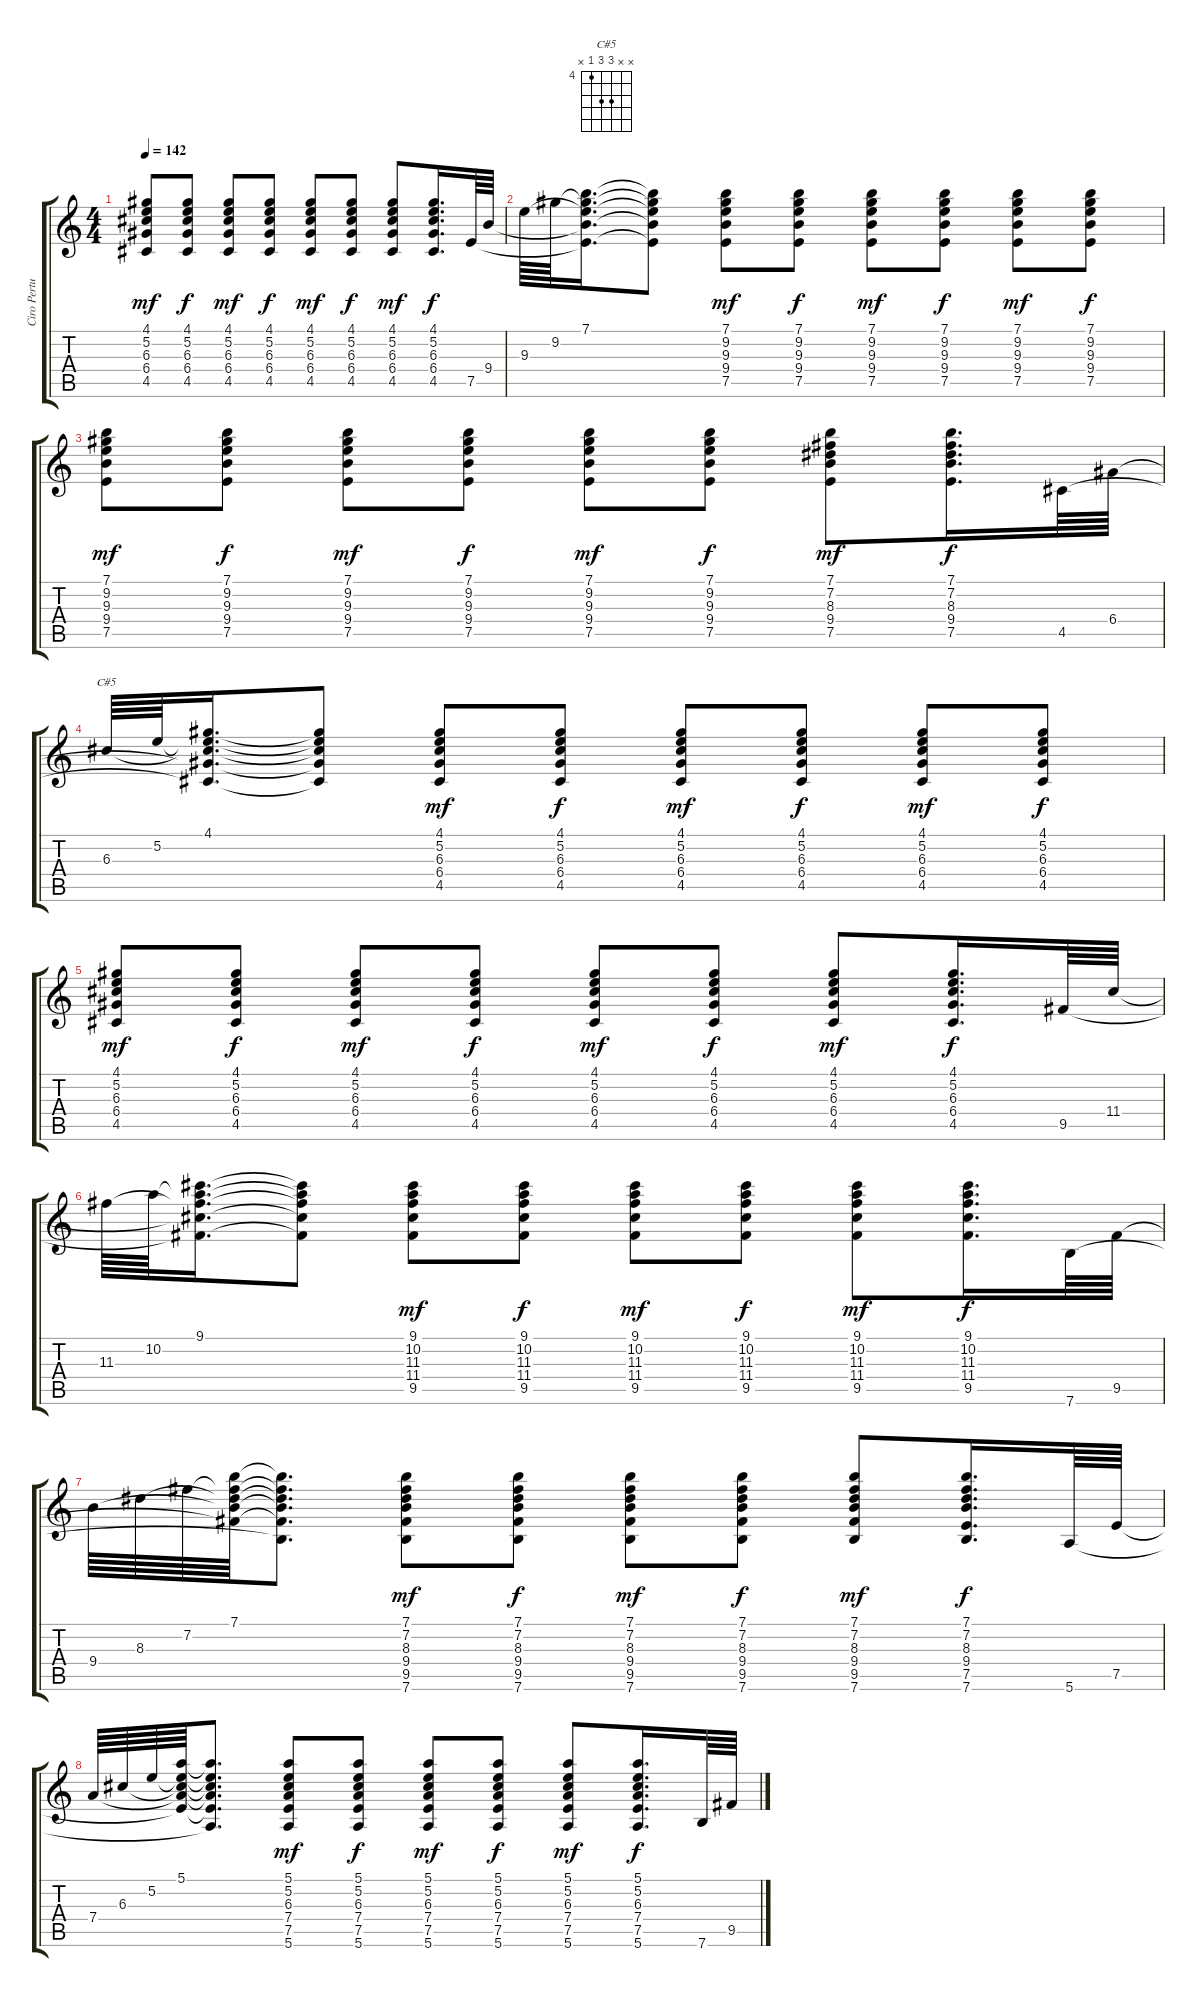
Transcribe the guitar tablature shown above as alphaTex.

\track ("Ciro Pertusi" "Ciro Pertu") {instrument acousticguitarsteel}
\staff {score tabs}
\tuning (E4 B3 G3 D3 A2 E2) {hide}
\chord ("C#5" x x 6 6 4 x) {firstfret 4}
\ts (4 4)
\tempo 142
\clef g2
\ks c
(4.1 5.2 6.3 6.4 4.5).8{dy mf} (4.1 5.2 6.3 6.4 4.5).8{dy f} (4.1 5.2 6.3 6.4 4.5).8{dy mf} (4.1 5.2 6.3 6.4 4.5).8{dy f} (4.1 5.2 6.3 6.4 4.5).8{dy mf} (4.1 5.2 6.3 6.4 4.5).8{dy f} (4.1 5.2 6.3 6.4 4.5).8{dy mf} (4.1 5.2 6.3 6.4 4.5).16{d dy f} 7.5.64 9.4.64 |
9.3.64 9.2.64 (7.1 9.2{t} 9.3{t} 9.4{t} 7.5{t}).16{d} (7.1{t} 9.2{t} 9.3{t} 9.4{t} 7.5{t}).8 (7.1 9.2 9.3 9.4 7.5).8{dy mf} (7.1 9.2 9.3 9.4 7.5).8{dy f} (7.1 9.2 9.3 9.4 7.5).8{dy mf} (7.1 9.2 9.3 9.4 7.5).8{dy f} (7.1 9.2 9.3 9.4 7.5).8{dy mf} (7.1 9.2 9.3 9.4 7.5).8{dy f} |
(7.1 9.2 9.3 9.4 7.5).8{dy mf} (7.1 9.2 9.3 9.4 7.5).8{dy f} (7.1 9.2 9.3 9.4 7.5).8{dy mf} (7.1 9.2 9.3 9.4 7.5).8{dy f} (7.1 9.2 9.3 9.4 7.5).8{dy mf} (7.1 9.2 9.3 9.4 7.5).8{dy f} (7.1 7.2 8.3 9.4 7.5).8{dy mf} (7.1 7.2 8.3 9.4 7.5).16{d dy f} 4.5.64 6.4.64 |
6.3.64{ch "C#5"} 5.2.64 (4.1 5.2{t} 6.3{t} 6.4{t} 4.5{t}).16{d} (4.1{t} 5.2{t} 6.3{t} 6.4{t} 4.5{t}).8 (4.1 5.2 6.3 6.4 4.5).8{dy mf} (4.1 5.2 6.3 6.4 4.5).8{dy f} (4.1 5.2 6.3 6.4 4.5).8{dy mf} (4.1 5.2 6.3 6.4 4.5).8{dy f} (4.1 5.2 6.3 6.4 4.5).8{dy mf} (4.1 5.2 6.3 6.4 4.5).8{dy f} |
(4.1 5.2 6.3 6.4 4.5).8{dy mf} (4.1 5.2 6.3 6.4 4.5).8{dy f} (4.1 5.2 6.3 6.4 4.5).8{dy mf} (4.1 5.2 6.3 6.4 4.5).8{dy f} (4.1 5.2 6.3 6.4 4.5).8{dy mf} (4.1 5.2 6.3 6.4 4.5).8{dy f} (4.1 5.2 6.3 6.4 4.5).8{dy mf} (4.1 5.2 6.3 6.4 4.5).16{d dy f} 9.5.64 11.4.64 |
11.3.64 10.2.64 (9.1 10.2{t} 11.3{t} 11.4{t} 9.5{t}).16{d} (9.1{t} 10.2{t} 11.3{t} 11.4{t} 9.5{t}).8 (9.1 10.2 11.3 11.4 9.5).8{dy mf} (9.1 10.2 11.3 11.4 9.5).8{dy f} (9.1 10.2 11.3 11.4 9.5).8{dy mf} (9.1 10.2 11.3 11.4 9.5).8{dy f} (9.1 10.2 11.3 11.4 9.5).8{dy mf} (9.1 10.2 11.3 11.4 9.5).16{d dy f} 7.6.64 9.5.64 |
9.4.64 8.3.64 7.2.64 (7.1 7.2{t} 8.3{t} 9.4{t} 9.5{t}).64 (7.1{t} 7.2{t} 8.3{t} 9.4{t} 9.5{t} 7.6{t}).8{d} (7.1 7.2 8.3 9.4 9.5 7.6).8{dy mf} (7.1 7.2 8.3 9.4 9.5 7.6).8{dy f} (7.1 7.2 8.3 9.4 9.5 7.6).8{dy mf} (7.1 7.2 8.3 9.4 9.5 7.6).8{dy f} (7.1 7.2 8.3 9.4 9.5 7.6).8{dy mf} (7.1 7.2 8.3 9.4 7.5 7.6).16{d dy f} 5.6.64 7.5.64 |
7.4.64 6.3.64 5.2.64 (5.1 5.2{t} 6.3{t} 7.4{t} 7.5{t}).64 (5.1{t} 5.2{t} 6.3{t} 7.4{t} 7.5{t} 5.6{t}).8{d} (5.1 5.2 6.3 7.4 7.5 5.6).8{dy mf} (5.1 5.2 6.3 7.4 7.5 5.6).8{dy f} (5.1 5.2 6.3 7.4 7.5 5.6).8{dy mf} (5.1 5.2 6.3 7.4 7.5 5.6).8{dy f} (5.1 5.2 6.3 7.4 7.5 5.6).8{dy mf} (5.1 5.2 6.3 7.4 7.5 5.6).16{d dy f} 7.6.64 9.5.64
